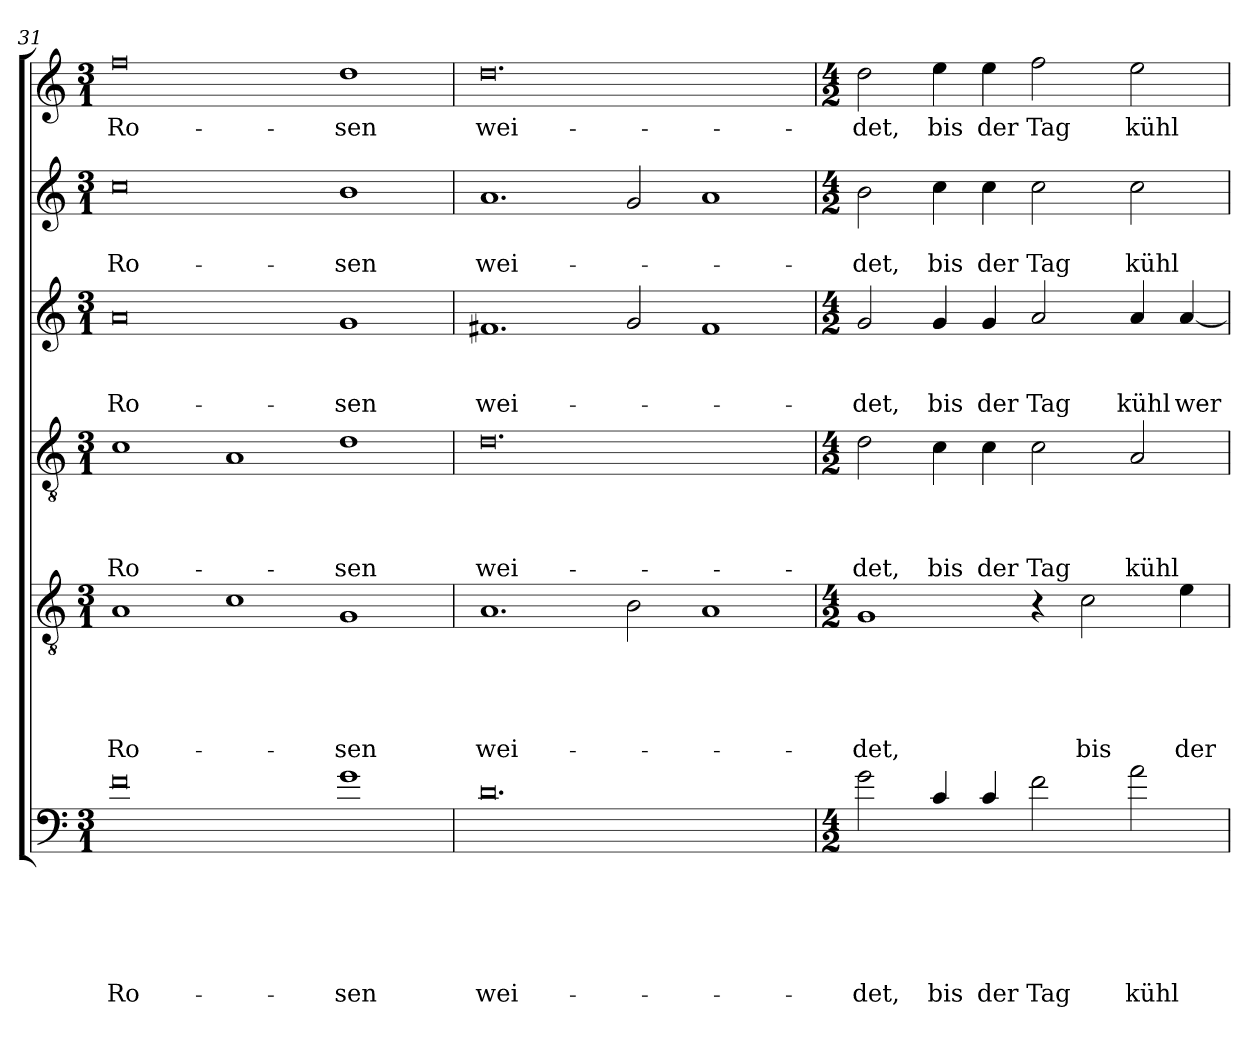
**kern	**text	**text	**text	**text	**text	**text	**kern	**text	**text	**text	**text	**text	**kern	**text	**text	**text	**text	**kern	**text	**text	**text	**kern	**text	**text	**kern	**text
*part6	*part6	*part6	*part6	*part6	*part6	*part6	*part5	*part5	*part5	*part5	*part5	*part5	*part4	*part4	*part4	*part4	*part4	*part3	*part3	*part3	*part3	*part2	*part2	*part2	*part1	*part1
*staff6	*staff6	*staff6	*staff6	*staff6	*staff6	*staff6	*staff5	*staff5	*staff5	*staff5	*staff5	*staff5	*staff4	*staff4	*staff4	*staff4	*staff4	*staff3	*staff3	*staff3	*staff3	*staff2	*staff2	*staff2	*staff1	*staff1
*clefF4	*	*	*	*	*	*	*clefGv2	*	*	*	*	*	*clefGv2	*	*	*	*	*clefG2	*	*	*	*clefG2	*	*	*clefG2	*
*ITrd8c14	*	*	*	*	*	*	*	*	*	*	*	*	*	*	*	*	*	*	*	*	*	*	*	*	*	*
*k[]	*	*	*	*	*	*	*k[]	*	*	*	*	*	*k[]	*	*	*	*	*k[]	*	*	*	*k[]	*	*	*k[]	*
*C:	*	*	*	*	*	*	*C:	*	*	*	*	*	*C:	*	*	*	*	*C:	*	*	*	*C:	*	*	*C:	*
*M3/1	*	*	*	*	*	*	*M3/1	*	*	*	*	*	*M3/1	*	*	*	*	*M3/1	*	*	*	*M3/1	*	*	*M3/1	*
=31	=31	=31	=31	=31	=31	=31	=31	=31	=31	=31	=31	=31	=31	=31	=31	=31	=31	=31	=31	=31	=31	=31	=31	=31	=31	=31
!	!	!	!	!	!	!LO:LY:b	!	!	!	!	!	!LO:LY:b	!	!	!	!	!LO:LY:b	!	!	!	!LO:LY:b	!	!	!LO:LY:b	!	!LO:LY:b
0F	.	.	.	.	.	Ro-	1A	.	.	.	.	Ro-	1c	.	.	.	Ro-	0a	.	.	Ro-	0cc	.	Ro-	0ff	Ro-
.	.	.	.	.	.	.	1c	.	.	.	.	.	1A	.	.	.	.	.	.	.	.	.	.	.	.	.
!	!	!	!	!	!	!LO:LY:b	!	!	!	!	!	!LO:LY:b	!	!	!	!	!LO:LY:b	!	!	!	!LO:LY:b	!	!	!LO:LY:b	!	!LO:LY:b
1G	.	.	.	.	.	-sen	1G	.	.	.	.	-sen	1d	.	.	.	-sen	1g	.	.	-sen	1b	.	-sen	1dd	-sen
=32	=32	=32	=32	=32	=32	=32	=32	=32	=32	=32	=32	=32	=32	=32	=32	=32	=32	=32	=32	=32	=32	=32	=32	=32	=32	=32
!	!	!	!	!	!	!LO:LY:b	!	!	!	!	!	!LO:LY:b	!	!	!	!	!LO:LY:b	!	!	!	!LO:LY:b	!	!	!LO:LY:b	!	!LO:LY:b
0.D	.	.	.	.	.	wei-	1.A	.	.	.	.	wei-	0.d	.	.	.	wei-	1.f#X	.	.	wei-	1.a	.	wei-	0.dd	wei-
.	.	.	.	.	.	.	2B\	.	.	.	.	.	.	.	.	.	.	2g/	.	.	.	2g/	.	.	.	.
.	.	.	.	.	.	.	1A	.	.	.	.	.	.	.	.	.	.	1f#	.	.	.	1a	.	.	.	.
!!LO:LB:g=z
=33	=33	=33	=33	=33	=33	=33	=33	=33	=33	=33	=33	=33	=33	=33	=33	=33	=33	=33	=33	=33	=33	=33	=33	=33	=33	=33
*M4/2	*	*	*	*	*	*	*M4/2	*	*	*	*	*	*M4/2	*	*	*	*	*M4/2	*	*	*	*M4/2	*	*	*M4/2	*
!	!	!	!	!	!	!LO:LY:b	!	!	!	!	!	!LO:LY:b	!	!	!	!	!LO:LY:b	!	!	!	!LO:LY:b	!	!	!LO:LY:b	!	!LO:LY:b
2G\	.	.	.	.	.	-det,	1G	.	.	.	.	-det,	2d\	.	.	.	-det,	2g/	.	.	-det,	2b\	.	-det,	2dd\	-det,
!	!	!	!	!	!	!LO:LY:b	!	!	!	!	!	!	!	!	!	!	!LO:LY:b	!	!	!	!LO:LY:b	!	!	!LO:LY:b	!	!LO:LY:b
4C/	.	.	.	.	.	bis	.	.	.	.	.	.	4c\	.	.	.	bis	4g/	.	.	bis	4cc\	.	bis	4ee\	bis
!	!	!	!	!	!	!LO:LY:b	!	!	!	!	!	!	!	!	!	!	!LO:LY:b	!	!	!	!LO:LY:b	!	!	!LO:LY:b	!	!LO:LY:b
4C/	.	.	.	.	.	der	.	.	.	.	.	.	4c\	.	.	.	der	4g/	.	.	der	4cc\	.	der	4ee\	der
!	!	!	!	!	!	!LO:LY:b	!	!	!	!	!	!	!	!	!	!	!LO:LY:b	!	!	!	!LO:LY:b	!	!	!LO:LY:b	!	!LO:LY:b
2F\	.	.	.	.	.	Tag	4r	.	.	.	.	.	2c\	.	.	.	Tag	2a/	.	.	Tag	2cc\	.	Tag	2ff\	Tag
!	!	!	!	!	!	!	!	!	!	!	!	!LO:LY:b	!	!	!	!	!	!	!	!	!	!	!	!	!	!
.	.	.	.	.	.	.	2c\	.	.	.	.	bis	.	.	.	.	.	.	.	.	.	.	.	.	.	.
!	!	!	!	!	!	!LO:LY:b	!	!	!	!	!	!	!	!	!	!	!LO:LY:b	!	!	!	!LO:LY:b	!	!	!LO:LY:b	!	!LO:LY:b
2A\	.	.	.	.	.	kühl	.	.	.	.	.	.	2A/	.	.	.	kühl	4a/	.	.	kühl	2cc\	.	kühl	2ee\	kühl
!	!	!	!	!	!	!	!	!	!	!	!	!LO:LY:b	!	!	!	!	!	!	!	!	!LO:LY:b	!	!	!	!	!
.	.	.	.	.	.	.	4e\	.	.	.	.	der	.	.	.	.	.	[4a/	.	.	wer-	.	.	.	.	.
=	=	=	=	=	=	=	=	=	=	=	=	=	=	=	=	=	=	=	=	=	=	=	=	=	=	=
*-	*-	*-	*-	*-	*-	*-	*-	*-	*-	*-	*-	*-	*-	*-	*-	*-	*-	*-	*-	*-	*-	*-	*-	*-	*-	*-
